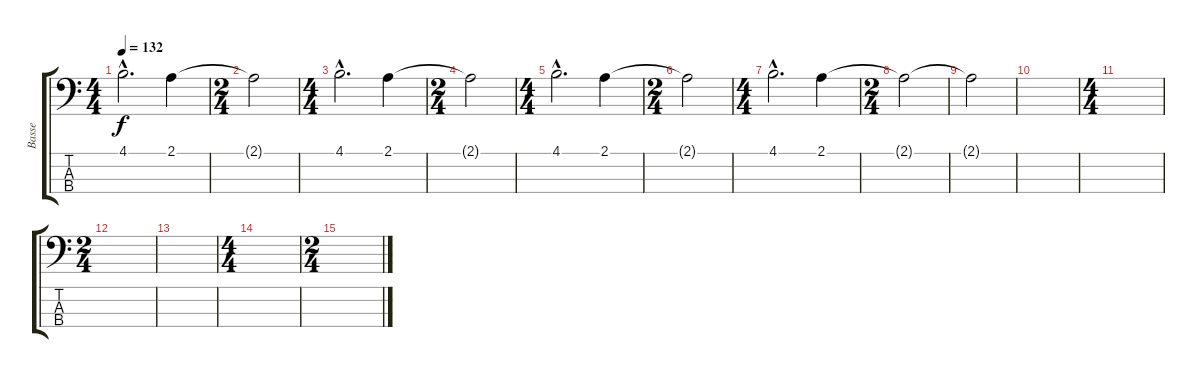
\track ("Basse" "Basse") {instrument electricbassfinger}
\staff {score tabs}
\tuning (G2 D2 A1 E1) {hide}
\ts (4 4)
\tempo 132
\clef f4
\ks c
4.1{hac}.2{d dy f} 2.1.4 |
\ts (2 4)
2.1{t}.2 |
\ts (4 4)
4.1{hac}.2{d} 2.1.4 |
\ts (2 4)
2.1{t}.2 |
\ts (4 4)
4.1{hac}.2{d} 2.1.4 |
\ts (2 4)
2.1{t}.2 |
\ts (4 4)
4.1{hac}.2{d} 2.1.4 |
\ts (2 4)
2.1{t}.2 |
2.1{t}.2 |
|
\ts (4 4)
|
\ts (2 4)
|
|
\ts (4 4)
|
\ts (2 4)
